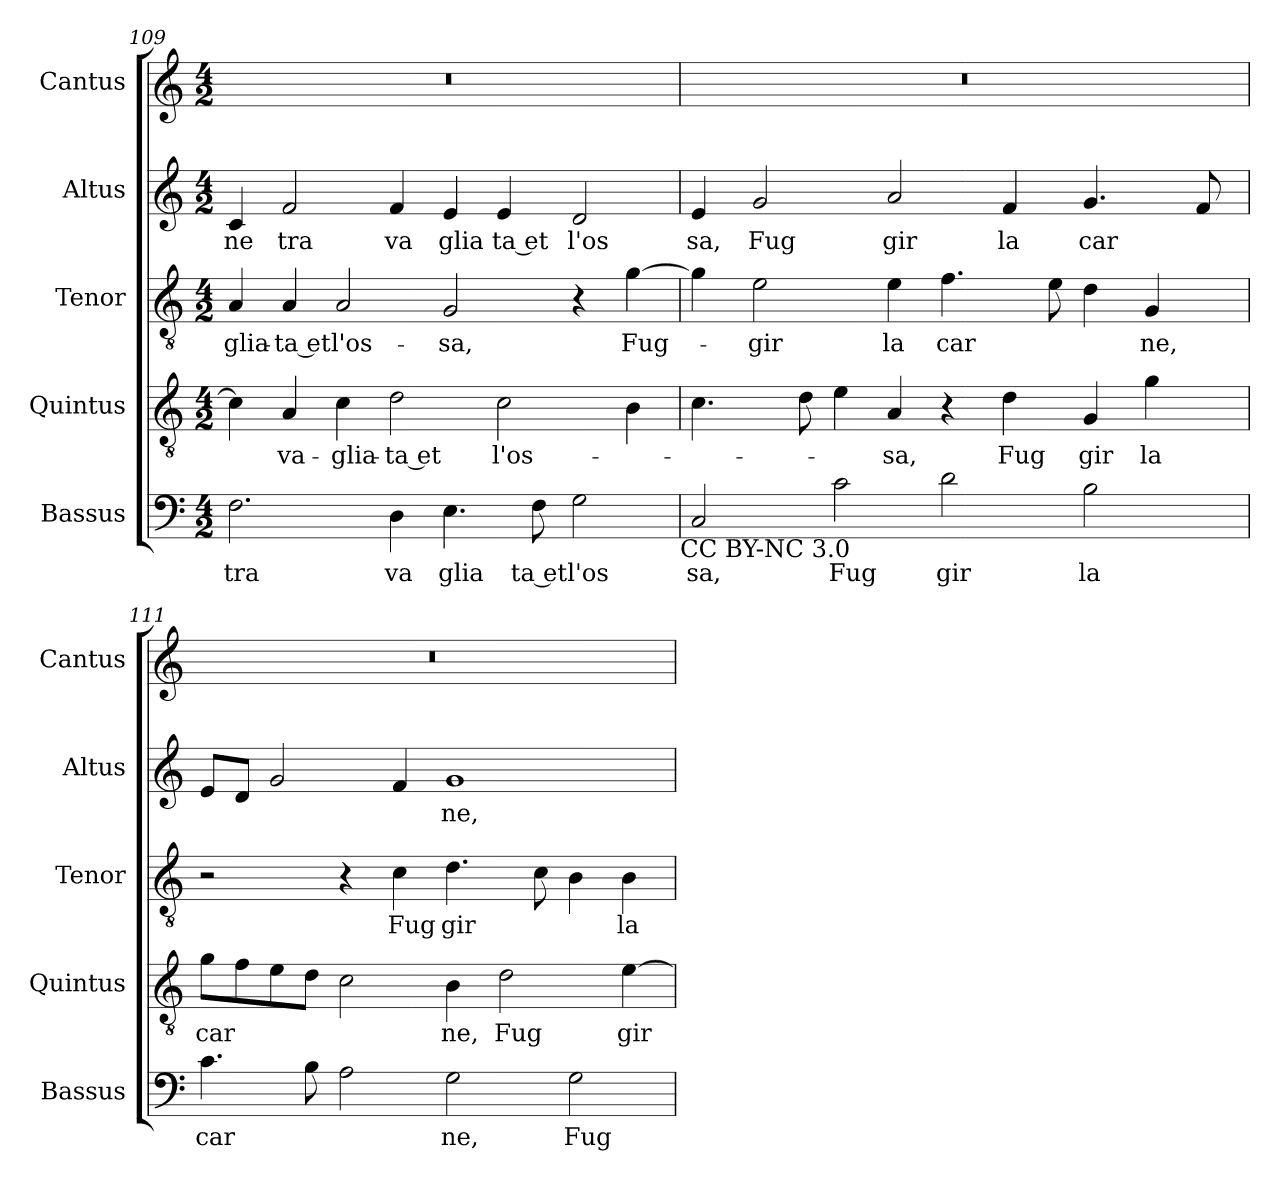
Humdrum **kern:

**kern	**text	**kern	**text	**kern	**text	**kern	**text	**kern
*part5	*part5	*part4	*part4	*part3	*part3	*part2	*part2	*part1
*staff5	*staff5	*staff4	*staff4	*staff3	*staff3	*staff2	*staff2	*staff1
*I"Bassus	*	*I"Quintus	*	*I"Tenor	*	*I"Altus	*	*I"Cantus
*I'Bassus	*	*I'Quintus	*	*I'Tenor	*	*I'Altus	*	*I'Cantus
*clefF4	*	*clefGv2	*	*clefGv2	*	*clefG2	*	*clefG2
*M4/2	*	*M4/2	*	*M4/2	*	*M4/2	*	*M4/2
=109	=109	=109	=109	=109	=109	=109	=109	=109
!	!LO:LY:b:cj	!	!	!	!LO:LY:b:cj	!	!LO:LY:b:cj	!
2.F\	tra	4c\]	.	4A/	-glia-	4c/	ne	0r
!	!	!	!LO:LY:b:cj	!	!LO:LY:b:rj	!	!LO:LY:b:cj	!
.	.	4A/	-va-	4A/	-ta et	2f/	tra	.
!	!	!	!LO:LY:b:cj	!	!LO:LY:b:cj	!	!	!
.	.	4c\	-glia-	2A/	l'os-	.	.	.
!	!LO:LY:b:cj	!	!LO:LY:b:rj	!	!	!	!LO:LY:b:cj	!
4D\	va	2d\	-ta et	.	.	4f/	va	.
!	!LO:LY:b:cj	!	!	!	!LO:LY:b:cj	!	!LO:LY:b:cj	!
4.E\	glia	.	.	2G/	-sa,	4e/	glia	.
!	!	!	!LO:LY:b	!	!	!	!LO:LY:b:rj	!
.	.	2c\	l'os-	.	.	4e/	ta et	.
!	!LO:LY:b:rj	!	!	!	!	!	!	!
8F\	ta et	.	.	.	.	.	.	.
!	!LO:LY:b:cj	!	!	!	!	!	!LO:LY:b:cj	!
2G\	l'os	.	.	4r	.	2d/	l'os	.
!	!	!	!	!	!LO:LY:b	!	!	!
.	.	4B\	.	[>4g\	Fug-	.	.	.
!LO:TX:b:t=CC BY-NC 3.0	!	!	!	!	!	!	!	!
!!LO:PB:g=z
=110	=110	=110	=110	=110	=110	=110	=110	=110
!	!LO:LY:b:cj	!	!	!	!	!	!LO:LY:b:cj	!
*	*	*^	*	*^	*	*	*	*
2C/	sa,	4.c\	4ryy	.	4g\]	64ryy	.	4e/	sa,	0r
.	.	.	.	.	.	1ryy	.	.	.	.
!	!	!	!	!	!	!	!LO:LY:b:cj	!	!LO:LY:b:cj	!
.	.	.	32.ryy	.	2e\	.	-gir	2g/	Fug	.
.	.	.	1ryy	.	.	.	.	.	.	.
.	.	8d\	.	.	.	.	.	.	.	.
!	!LO:LY:b:cj	!	!	!	!	!	!	!	!	!
2c\	Fug	4e\	.	.	.	.	.	.	.	.
!	!	!	!	!LO:LY:b:cj	!	!	!LO:LY:b:cj	!	!LO:LY:b:cj	!
.	.	4A/	.	-sa,	4e\	.	la	2a/	gir	.
!	!LO:LY:b:cj	!	!	!	!	!	!LO:LY:b	!	!	!
2d\	gir	4r	.	.	4.f\	.	car	.	.	.
.	.	.	.	.	.	2ryy	.	.	.	.
!	!	!	!	!LO:LY:b:cj	!	!	!	!	!LO:LY:b:cj	!
.	.	4d\	.	Fug	.	.	.	4f/	la	.
.	.	.	2ryy	.	.	.	.	.	.	.
.	.	.	.	.	8e\	.	.	.	.	.
!	!LO:LY:b:cj	!	!	!LO:LY:b:cj	!	!	!	!	!LO:LY:b	!
2B\	la	4G/	.	gir	4d\	.	.	4.g/	car	.
.	.	.	.	.	.	4ryy	.	.	.	.
!	!	!	!	!LO:LY:b:cj	!	!	!LO:LY:b:cj	!	!	!
.	.	4g\	.	la	4G/	.	ne,	.	.	.
.	.	.	.	.	.	8...ryy	.	.	.	.
.	.	.	8ryy	.	.	.	.	.	.	.
.	.	.	.	.	.	.	.	8f/	.	.
.	.	.	16ryy	.	.	.	.	.	.	.
.	.	.	64ryy	.	.	.	.	.	.	.
=111	=111	=111	=111	=111	=111	=111	=111	=111	=111	=111
!	!LO:LY:b	!	!	!LO:LY:b	!	!	!	!	!	!
*	*	*v	*v	*	*	*	*	*	*	*
*	*	*	*	*v	*v	*	*	*	*
4.c\	car	8g\L	car	2r	.	8e/L	.	0r
.	.	8f\	.	.	.	8d/J	.	.
.	.	8e\	.	.	.	2g/	.	.
8B\	.	8d\J	.	.	.	.	.	.
2A\	.	2c\	.	4r	.	.	.	.
!	!	!	!	!	!LO:LY:b:cj	!	!	!
.	.	.	.	4c\	Fug	4f/	.	.
!	!LO:LY:b:cj	!	!LO:LY:b:cj	!	!LO:LY:b	!	!LO:LY:b:cj	!
2G\	ne,	4B\	ne,	4.d\	gir	1g	ne,	.
!	!	!	!LO:LY:b:cj	!	!	!	!	!
.	.	2d\	Fug	.	.	.	.	.
.	.	.	.	8c\	.	.	.	.
!	!LO:LY:b:cj	!	!	!	!	!	!	!
2G\	Fug	.	.	4B\	.	.	.	.
!	!	!	!LO:LY:b	!	!LO:LY:b:cj	!	!	!
.	.	[>4e\	gir	4B\	la	.	.	.
=	=	=	=	=	=	=	=	=
*-	*-	*-	*-	*-	*-	*-	*-	*-
